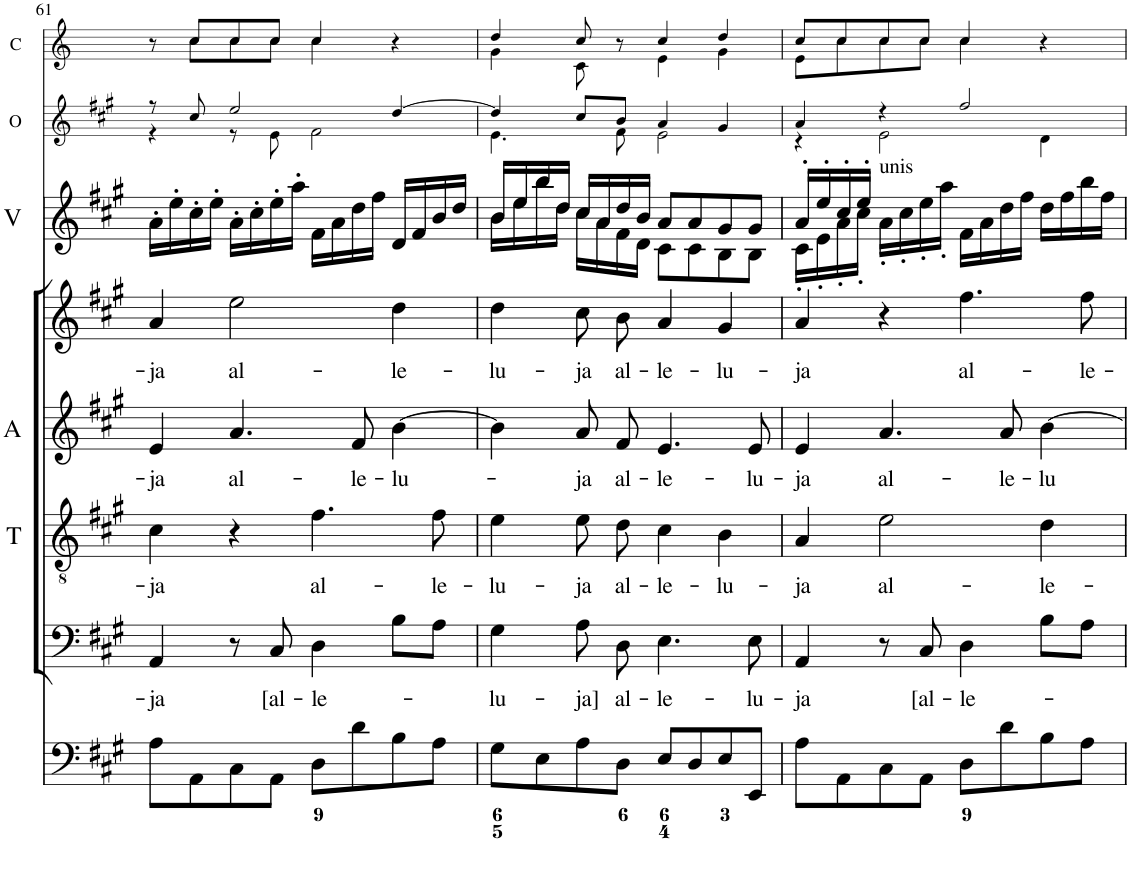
**kern	**kern	**text	**kern	**text	**kern	**text	**kern	**text	**kern	**kern	**kern	**kern	**kern
*part10	*part9	*part9	*part8	*part8	*part7	*part7	*part6	*part6	*part5	*part4	*part3	*part2	*part1
*staff10	*staff9	*staff9	*staff8	*staff8	*staff7	*staff7	*staff6	*staff6	*staff5	*staff4	*staff3	*staff2	*staff1
*I"Organ	*I"TB	*	*I"Tenor	*	*I"A	*	*I"S	*	*I"Violin	*I"Violin	*I"2 Violini	*I"2 Oboi	*I"2 Corni in A
*	*	*	*I'T	*	*I'A	*	*	*	*I'Vln.	*I'Vln.	*I'V	*I'O	*I'C
!!LO:PB:g=z
*clefF4	*clefF4	*	*clefGv2	*	*clefG2	*	*clefG2	*	*clefG2	*clefG2	*clefG2	*clefG2	*clefG2
*	*	*	*	*	*	*	*	*	*	*	*	*	*Trd2c3
*k[f#c#g#]	*k[f#c#g#]	*	*k[f#c#g#]	*	*k[f#c#g#]	*	*k[f#c#g#]	*	*k[f#c#g#]	*k[f#c#g#]	*k[f#c#g#]	*k[f#c#g#]	*k[]
*M4/4	*M4/4	*	*M4/4	*	*M4/4	*	*M4/4	*	*M4/4	*M4/4	*M4/4	*M4/4	*M4/4
*met(c)	*met(c)	*	*met(c)	*	*met(c)	*	*met(c)	*	*met(c)	*met(c)	*met(c)	*met(c)	*met(c)
=61	=61	=61	=61	=61	=61	=61	=61	=61	=61	=61	=61	=61	=61
!	!	!LO:LY:b	!	!LO:LY:b	!	!LO:LY:b	!	!LO:LY:b	!	!	!	!	!
*	*	*	*	*	*	*	*	*	*	*	*	*^	*^
8A\L	4AA/	-ja	4c#\	-ja	4e/	-ja	4a/	-ja	16a'	16a'	16a'\LL	8r	4r	8r	8ryy
.	.	.	.	.	.	.	.	.	16ee'	16ee'	16ee'\	.	.	.	.
8AA\	.	.	.	.	.	.	.	.	16cc#'	16cc#'	16cc#'\	8cc#/	.	8cc/L	8cc\L
.	.	.	.	.	.	.	.	.	16ee'	16ee'	16ee'\JJ	.	.	.	.
!	!	!	!	!	!	!LO:LY:b	!	!LO:LY:b	!	!	!	!	!	!	!
8C#\	8r	.	4r	.	4.a/	al-	2ee\	al-	16a'	16a'	16a'\LL	2ee/	8r	8cc/	8cc\
.	.	.	.	.	.	.	.	.	16cc#'	16cc#'	16cc#'\	.	.	.	.
!	!	!LO:LY:b	!	!	!	!	!	!	!	!	!	!	!	!	!
8AA\J	8C#/	[al-	.	.	.	.	.	.	16ee'	16ee'	16ee'\	.	8e\	8cc/J	8cc\J
.	.	.	.	.	.	.	.	.	16aa'	16aa'	16aa'\JJ	.	.	.	.
!	!	!LO:LY:b	!	!LO:LY:b	!	!	!	!	!	!	!	!	!	!	!
8D\L	4D\	-le-	4.f#\	al-	.	.	.	.	16f#	16f#	16f#\LL	.	2f#\	4cc/	4cc\
.	.	.	.	.	.	.	.	.	16a	16a	16a\	.	.	.	.
!	!	!	!	!	!	!LO:LY:b	!	!	!	!	!	!	!	!	!
8d\	.	.	.	.	8f#/	-le-	.	.	16dd	16dd	16dd\	.	.	.	.
.	.	.	.	.	.	.	.	.	16ff#	16ff#	16ff#\JJ	.	.	.	.
!	!	!	!	!	!	!LO:LY:b	!	!LO:LY:b	!	!	!	!	!	!	!
8B\	8B\L	.	.	.	[4b\	-lu-	4dd\	-le-	16d	16d	16d/LL	[4dd/	.	4r	4ryy
.	.	.	.	.	.	.	.	.	16f#	16f#	16f#/	.	.	.	.
!	!	!	!	!LO:LY:b	!	!	!	!	!	!	!	!	!	!	!
8A\J	8A\J	.	8f#\	-le-	.	.	.	.	16b	16b	16b/	.	.	.	.
.	.	.	.	.	.	.	.	.	16dd	16dd	16dd/JJ	.	.	.	.
=62	=62	=62	=62	=62	=62	=62	=62	=62	=62	=62	=62	=62	=62	=62	=62
!	!	!LO:LY:b	!	!LO:LY:b	!	!	!	!LO:LY:b	!	!	!	!	!	!	!
*	*	*	*	*	*	*	*	*	*	*	*^	*	*	*	*
8G#\L	4G#\	-lu-	4e\	-lu-	4b\]	.	4dd\	-lu-	16b	16bLL	16b/LL	16b\LL	4dd/]	4.e\	4dd/	4g\
.	.	.	.	.	.	.	.	.	16ee	16ee	16ee/	16ee\	.	.	.	.
8E\	.	.	.	.	.	.	.	.	16bb	16bb	16bb/	16bb\	.	.	.	.
.	.	.	.	.	.	.	.	.	16dd	16ddJJ	16dd/JJ	16dd\JJ	.	.	.	.
!	!	!LO:LY:b	!	!LO:LY:b	!	!LO:LY:b	!	!LO:LY:b	!	!	!	!	!	!	!	!
8A\	8A\	-ja]	8e\L	-ja	8a/L	-ja	8cc#\L	-ja	16cc#	16cc#	16cc#/LL	16cc#\LL	8cc#/L	.	8cc/	8c\
!	!	!	!	!	!	!	!	!	!	!LO:TX:a:t=div	!	!	!	!	!	!
.	.	.	.	.	.	.	.	.	16a	16a	16a/	16a\	.	.	.	.
!	!	!	!	!	!	!	!	!	!LO:TX:a:t=div	!	!	!	!	!	!	!
!	!	!LO:LY:b	!	!LO:LY:b	!	!LO:LY:b	!	!LO:LY:b	!	!	!	!	!	!	!	!
8D\J	8D\	al-	8d\J	al-	8f#/J	al-	8b\J	al-	16f#	16dd	16dd/	16f#\	8b/J	8f#\	8r	8ryy
.	.	.	.	.	.	.	.	.	16d	16b	16b/JJ	16d\JJ	.	.	.	.
!	!	!LO:LY:b	!	!LO:LY:b	!	!LO:LY:b	!	!LO:LY:b	!	!	!	!	!	!	!	!
8E/L	4.E\	-le-	4c#\	-le-	4.e/	-le-	4a/	-le-	8c#	8a	8a/L	8c#\L	4a/	2e\	4cc/	4e\
8D/	.	.	.	.	.	.	.	.	8c#	8a	8a/	8c#\	.	.	.	.
!	!	!	!	!LO:LY:b	!	!	!	!LO:LY:b	!	!	!	!	!	!	!	!
8E/	.	.	4B\	-lu-	.	.	4g#/	-lu-	8B	8g#	8g#/	8B\	4g#/	.	4dd/	4g\
!	!	!LO:LY:b	!	!	!	!LO:LY:b	!	!	!	!	!	!	!	!	!	!
8EE/J	8E\	-lu-	.	.	8e/	-lu-	.	.	8B	8g#	8g#/J	8B\J	.	.	.	.
=63	=63	=63	=63	=63	=63	=63	=63	=63	=63	=63	=63	=63	=63	=63	=63	=63
!	!	!LO:LY:b	!	!LO:LY:b	!	!LO:LY:b	!	!LO:LY:b	!	!	!	!	!	!	!	!
8A\L	4AA/	-ja	4A/	-ja	4e/	-ja	4a/	-ja	16c#	16a'	16a'/LL	16c#'\LL	4a/	4r	8cc/L	8e\L
.	.	.	.	.	.	.	.	.	16e	16ee'	16ee'/	16e'\	.	.	.	.
8AA\	.	.	.	.	.	.	.	.	16a	16cc#'	16cc#'/	16a'\	.	.	8cc/	8cc\
.	.	.	.	.	.	.	.	.	16cc#	16ee'	16ee'/JJ	16cc#'\JJ	.	.	.	.
!	!	!	!	!	!	!	!	!	!	!	!LO:TX:a:t=unis	!	!	!	!	!
!	!	!	!	!	!	!	!	!	!	!LO:TX:a:t=unis	!	!	!	!	!	!
!	!	!	!	!	!	!	!	!	!LO:TX:a:t=unis	!	!	!	!	!	!	!
!	!	!	!	!LO:LY:b	!	!LO:LY:b	!	!	!	!	!	!	!	!	!	!
8C#\	8r	.	2e\	al-	4.a/	al-	4r	.	16a'<LL	16a'<LL	16a'<\LL	2.ryy	4r	2e\	8cc/	8cc\
.	.	.	.	.	.	.	.	.	16cc#'<	16cc#'<	16cc#'<\	.	.	.	.	.
!	!	!LO:LY:b	!	!	!	!	!	!	!	!	!	!	!	!	!	!
8AA\J	8C#/	[al-	.	.	.	.	.	.	16ee'<	16ee'<	16ee'<\	.	.	.	8cc/J	8cc\J
.	.	.	.	.	.	.	.	.	16aa'<JJ	16aa'<JJ	16aa'<\JJ	.	.	.	.	.
!	!	!LO:LY:b	!	!	!	!	!	!LO:LY:b	!	!	!	!	!	!	!	!
8D\L	4D\	-le-	.	.	.	.	4.ff#\	al-	16f#LL	16f#LL	16f#\LL	.	2ff#/	.	4cc/	4cc\
.	.	.	.	.	.	.	.	.	16a	16a	16a\	.	.	.	.	.
!	!	!	!	!	!	!LO:LY:b	!	!	!	!	!	!	!	!	!	!
8d\	.	.	.	.	8a/	-le-	.	.	16dd	16dd	16dd\	.	.	.	.	.
.	.	.	.	.	.	.	.	.	16ff#JJ	16ff#JJ	16ff#\JJ	.	.	.	.	.
!	!	!	!	!LO:LY:b	!	!LO:LY:b	!	!	!	!	!	!	!	!	!	!
8B\	8B\L	.	4d\	-le-	[4b\	-lu	.	.	16ddLL	16ddLL	16dd\LL	.	.	4d\	4r	4ryy
.	.	.	.	.	.	.	.	.	16ff#	16ff#	16ff#\	.	.	.	.	.
!	!	!	!	!	!	!	!	!LO:LY:b	!	!	!	!	!	!	!	!
8A\J	8A\J	.	.	.	.	.	8ff#\	-le-	16bb	16bb	16bb\	.	.	.	.	.
.	.	.	.	.	.	.	.	.	16ff#JJ	16ff#JJ	16ff#\JJ	.	.	.	.	.
*	*	*	*	*	*	*	*	*	*	*	*v	*v	*	*	*v	*v
*	*	*	*	*	*	*	*	*	*	*	*	*v	*v	*
=	=	=	=	=	=	=	=	=	=	=	=	=	=
*-	*-	*-	*-	*-	*-	*-	*-	*-	*-	*-	*-	*-	*-
